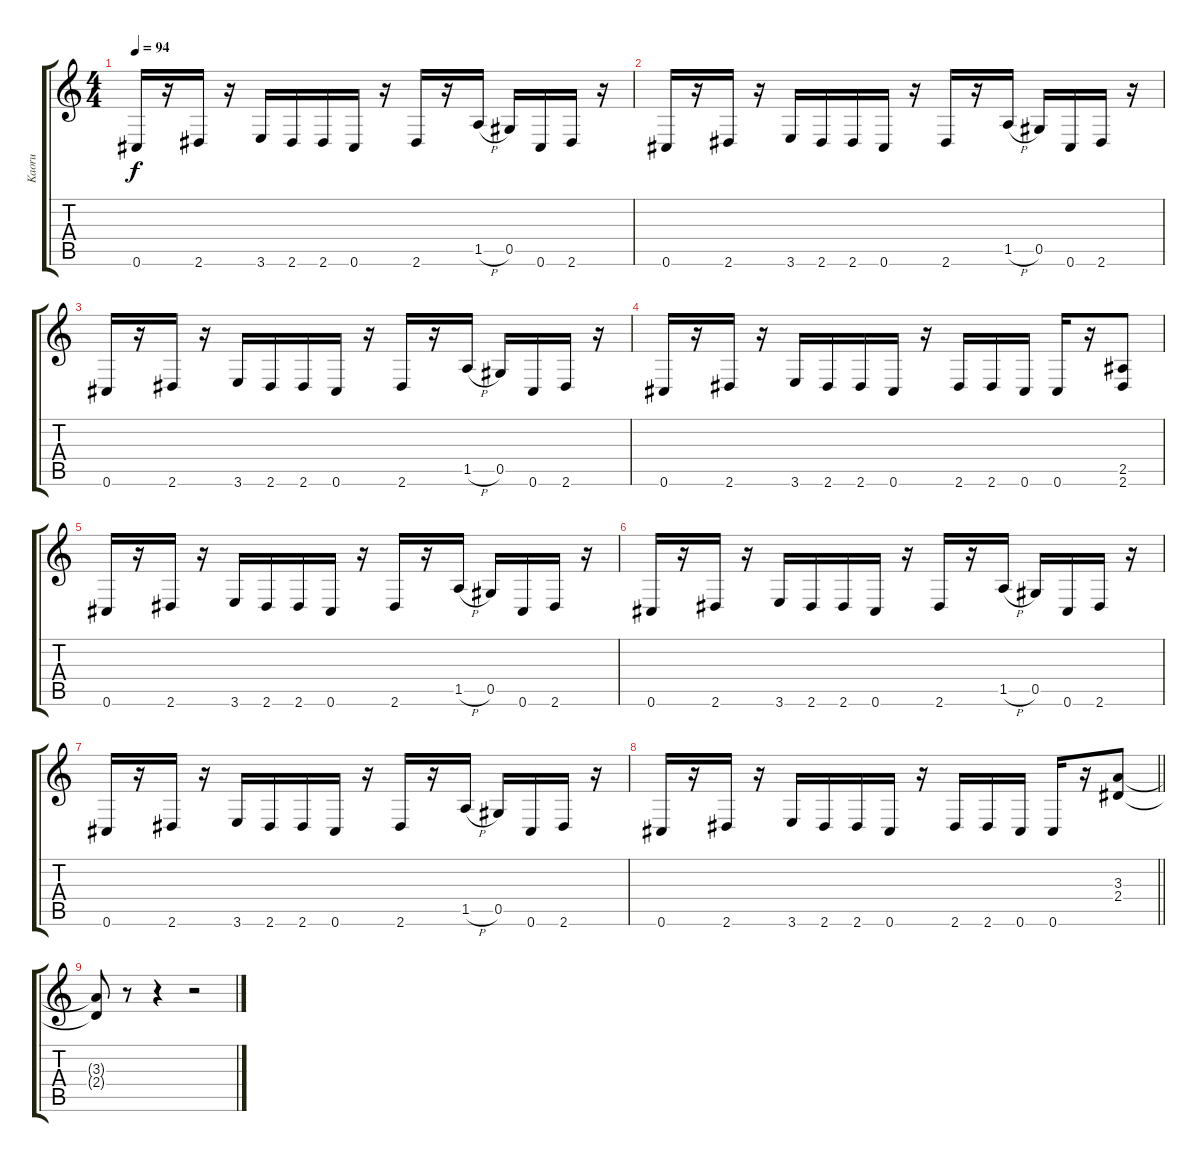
\track ("Kaoru" "Kaoru") {instrument distortionguitar}
\staff {score tabs}
\tuning (Eb4 Bb3 Gb3 Db3 Ab2 Db2) {hide}
\ts (4 4)
\tempo 94
\clef g2
\ks c
0.6.16{dy f} r.16 2.6.16 r.16 3.6.16 2.6.16 2.6.16 0.6.16 r.16 2.6.16 r.16 1.5{h}.16 0.5.16 0.6.16 2.6.16 r.16 |
0.6.16 r.16 2.6.16 r.16 3.6.16 2.6.16 2.6.16 0.6.16 r.16 2.6.16 r.16 1.5{h}.16 0.5.16 0.6.16 2.6.16 r.16 |
0.6.16 r.16 2.6.16 r.16 3.6.16 2.6.16 2.6.16 0.6.16 r.16 2.6.16 r.16 1.5{h}.16 0.5.16 0.6.16 2.6.16 r.16 |
0.6.16 r.16 2.6.16 r.16 3.6.16 2.6.16 2.6.16 0.6.16 r.16 2.6.16 2.6.16 0.6.16 0.6.16 r.16 (2.5 2.6).8 |
0.6.16 r.16 2.6.16 r.16 3.6.16 2.6.16 2.6.16 0.6.16 r.16 2.6.16 r.16 1.5{h}.16 0.5.16 0.6.16 2.6.16 r.16 |
0.6.16 r.16 2.6.16 r.16 3.6.16 2.6.16 2.6.16 0.6.16 r.16 2.6.16 r.16 1.5{h}.16 0.5.16 0.6.16 2.6.16 r.16 |
0.6.16 r.16 2.6.16 r.16 3.6.16 2.6.16 2.6.16 0.6.16 r.16 2.6.16 r.16 1.5{h}.16 0.5.16 0.6.16 2.6.16 r.16 |
\barLineRight lightlight
0.6.16 r.16 2.6.16 r.16 3.6.16 2.6.16 2.6.16 0.6.16 r.16 2.6.16 2.6.16 0.6.16 0.6.16 r.16 (3.3 2.4).8 |
(3.3{t} 2.4{t}).8 r.8 r.4 r.2
